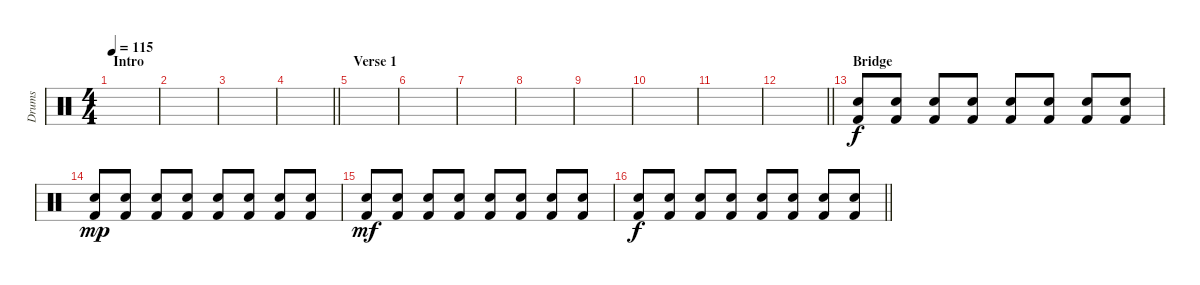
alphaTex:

\track ("Drums" "Drums") {instrument percussion}
\staff {score}
\articulation defaults
\ts (4 4)
\section ("" "Intro")
\tempo 115
\clef neutral
\ks c
|
|
|
\barLineRight lightlight
|
\section ("" "Verse 1")
|
|
|
|
|
|
|
\barLineRight lightlight
|
\section ("" "Bridge")
("Kick (hit) 2" "Snare (hit) 2").8 ("Kick (hit) 2" "Snare (hit) 2").8 ("Kick (hit) 2" "Snare (hit) 2").8 ("Kick (hit) 2" "Snare (hit) 2").8 ("Kick (hit) 2" "Snare (hit) 2").8 ("Kick (hit) 2" "Snare (hit) 2").8 ("Kick (hit) 2" "Snare (hit) 2").8 ("Kick (hit) 2" "Snare (hit) 2").8 |
("Kick (hit) 2" "Snare (hit) 2").8{dy mp} ("Kick (hit) 2" "Snare (hit) 2").8 ("Kick (hit) 2" "Snare (hit) 2").8 ("Kick (hit) 2" "Snare (hit) 2").8 ("Kick (hit) 2" "Snare (hit) 2").8 ("Kick (hit) 2" "Snare (hit) 2").8 ("Kick (hit) 2" "Snare (hit) 2").8 ("Kick (hit) 2" "Snare (hit) 2").8 |
("Kick (hit) 2" "Snare (hit) 2").8{dy mf} ("Kick (hit) 2" "Snare (hit) 2").8 ("Kick (hit) 2" "Snare (hit) 2").8 ("Kick (hit) 2" "Snare (hit) 2").8 ("Kick (hit) 2" "Snare (hit) 2").8 ("Kick (hit) 2" "Snare (hit) 2").8 ("Kick (hit) 2" "Snare (hit) 2").8 ("Kick (hit) 2" "Snare (hit) 2").8 |
\barLineRight lightlight
("Kick (hit) 2" "Snare (hit) 2").8{dy f} ("Kick (hit) 2" "Snare (hit) 2").8 ("Kick (hit) 2" "Snare (hit) 2").8 ("Kick (hit) 2" "Snare (hit) 2").8 ("Kick (hit) 2" "Snare (hit) 2").8 ("Kick (hit) 2" "Snare (hit) 2").8 ("Kick (hit) 2" "Snare (hit) 2").8 ("Kick (hit) 2" "Snare (hit) 2").8
